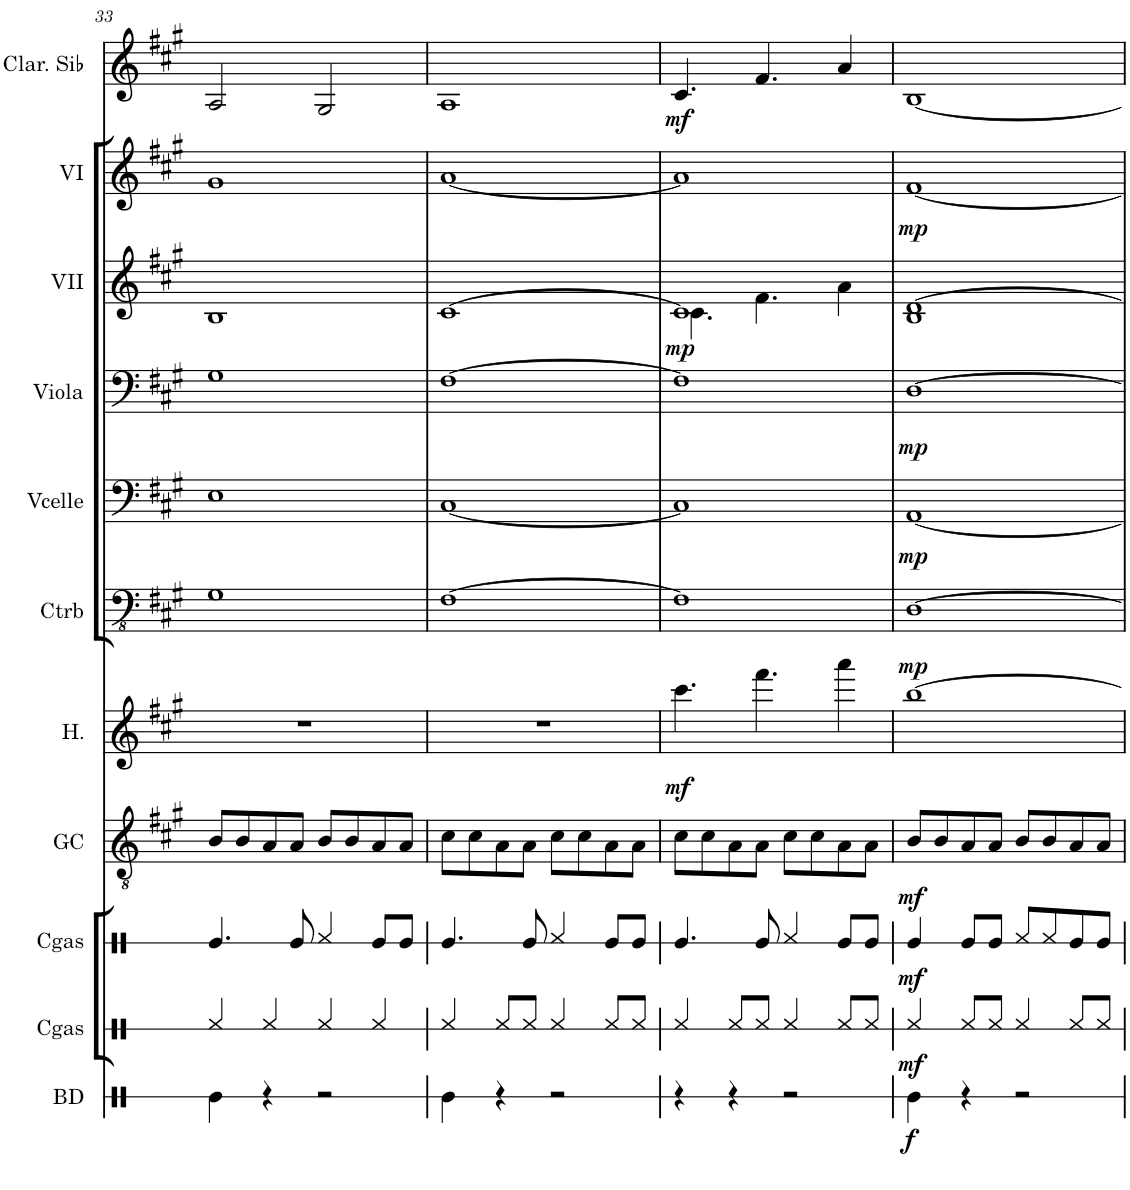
**kern	**dynam	**kern	**dynam	**kern	**dynam	**kern	**dynam	**kern	**dynam	**kern	**dynam	**kern	**dynam	**kern	**dynam
*part8	*part8	*part7	*part7	*part6	*part6	*part5	*part5	*part4	*part4	*part3	*part3	*part2	*part2	*part1	*part1
*staff8	*staff8	*staff7	*staff7	*staff6	*staff6	*staff5	*staff5	*staff4	*staff4	*staff3	*staff3	*staff2	*staff2	*staff1	*staff1
*I"Classical Guitar	*	*I"Harp	*	*I"Contrabass	*	*I"Violoncello	*	*I"Viola	*	*I"Violin II	*	*I"Violin I	*	*I"Clarinette en Sib	*
*	*	*I'H.	*	*I'Ctrb	*	*	*	*I'Viola	*	*I'VII	*	*I'VI	*	*I'Clar. Sib	*
!!LO:PB:g=z
*clefGv2	*	*clefG2	*	*clefFv4	*	*clefF4	*	*clefF4	*	*clefG2	*	*clefG2	*	*clefG2	*
*	*	*	*	*ITrd7c12	*	*	*	*	*	*	*	*	*	*ITrd1c2	*
*k[f#c#g#]	*	*k[f#c#g#]	*	*k[f#c#g#]	*	*k[f#c#g#]	*	*k[f#c#g#]	*	*k[f#c#g#]	*	*k[f#c#g#]	*	*k[f#c#g#]	*
*M4/4	*	*M4/4	*	*M4/4	*	*M4/4	*	*M4/4	*	*M4/4	*	*M4/4	*	*M4/4	*
=33	=33	=33	=33	=33	=33	=33	=33	=33	=33	=33	=33	=33	=33	=33	=33
8B/L	.	1r	.	1GG#	.	1E	.	1G#	.	1B	.	1g#	.	2A/	.
8B/	.	.	.	.	.	.	.	.	.	.	.	.	.	.	.
8A/	.	.	.	.	.	.	.	.	.	.	.	.	.	.	.
8A/J	.	.	.	.	.	.	.	.	.	.	.	.	.	.	.
8B/L	.	.	.	.	.	.	.	.	.	.	.	.	.	2G#/	.
8B/	.	.	.	.	.	.	.	.	.	.	.	.	.	.	.
8A/	.	.	.	.	.	.	.	.	.	.	.	.	.	.	.
8A/J	.	.	.	.	.	.	.	.	.	.	.	.	.	.	.
=34	=34	=34	=34	=34	=34	=34	=34	=34	=34	=34	=34	=34	=34	=34	=34
8c#\L	.	1r	.	[1FF#	.	[1C#	.	[1F#	.	[1c#	.	[1a	.	1A	.
8c#\	.	.	.	.	.	.	.	.	.	.	.	.	.	.	.
8A\	.	.	.	.	.	.	.	.	.	.	.	.	.	.	.
8A\J	.	.	.	.	.	.	.	.	.	.	.	.	.	.	.
8c#\L	.	.	.	.	.	.	.	.	.	.	.	.	.	.	.
8c#\	.	.	.	.	.	.	.	.	.	.	.	.	.	.	.
8A\	.	.	.	.	.	.	.	.	.	.	.	.	.	.	.
8A\J	.	.	.	.	.	.	.	.	.	.	.	.	.	.	.
=35	=35	=35	=35	=35	=35	=35	=35	=35	=35	=35	=35	=35	=35	=35	=35
*	*	*	*	*	*	*	*	*	*	*^	*	*	*	*	*
!	!	!	!LO:DY:b	!	!	!	!	!	!	!	!	!LO:DY:b	!	!	!	!LO:DY:b
8c#\L	.	4.ccc#\	mf	1FF#]	.	1C#]	.	1F#]	.	1c#]	4.c#\	mp	1a]	.	4.c#/	mf
8c#\	.	.	.	.	.	.	.	.	.	.	.	.	.	.	.	.
8A\	.	.	.	.	.	.	.	.	.	.	.	.	.	.	.	.
8A\J	.	4.fff#\	.	.	.	.	.	.	.	.	4.f#\	.	.	.	4.f#/	.
8c#\L	.	.	.	.	.	.	.	.	.	.	.	.	.	.	.	.
8c#\	.	.	.	.	.	.	.	.	.	.	.	.	.	.	.	.
8A\	.	4aaa\	.	.	.	.	.	.	.	.	4a\	.	.	.	4a/	.
8A\J	.	.	.	.	.	.	.	.	.	.	.	.	.	.	.	.
=36	=36	=36	=36	=36	=36	=36	=36	=36	=36	=36	=36	=36	=36	=36	=36	=36
!	!LO:DY:b	!	!	!	!LO:DY:b	!	!LO:DY:b	!	!LO:DY:b	!	!	!	!	!LO:DY:b	!	!
8B/L	mf	[1bb	.	[1DD	mp	[1AA	mp	[1D	mp	[1d	1B	.	[1f#	mp	[1B	.
8B/	.	.	.	.	.	.	.	.	.	.	.	.	.	.	.	.
8A/	.	.	.	.	.	.	.	.	.	.	.	.	.	.	.	.
8A/J	.	.	.	.	.	.	.	.	.	.	.	.	.	.	.	.
8B/L	.	.	.	.	.	.	.	.	.	.	.	.	.	.	.	.
8B/	.	.	.	.	.	.	.	.	.	.	.	.	.	.	.	.
8A/	.	.	.	.	.	.	.	.	.	.	.	.	.	.	.	.
8A/J	.	.	.	.	.	.	.	.	.	.	.	.	.	.	.	.
*	*	*	*	*	*	*	*	*	*	*v	*v	*	*	*	*	*
=	=	=	=	=	=	=	=	=	=	=	=	=	=	=	=
*-	*-	*-	*-	*-	*-	*-	*-	*-	*-	*-	*-	*-	*-	*-	*-
